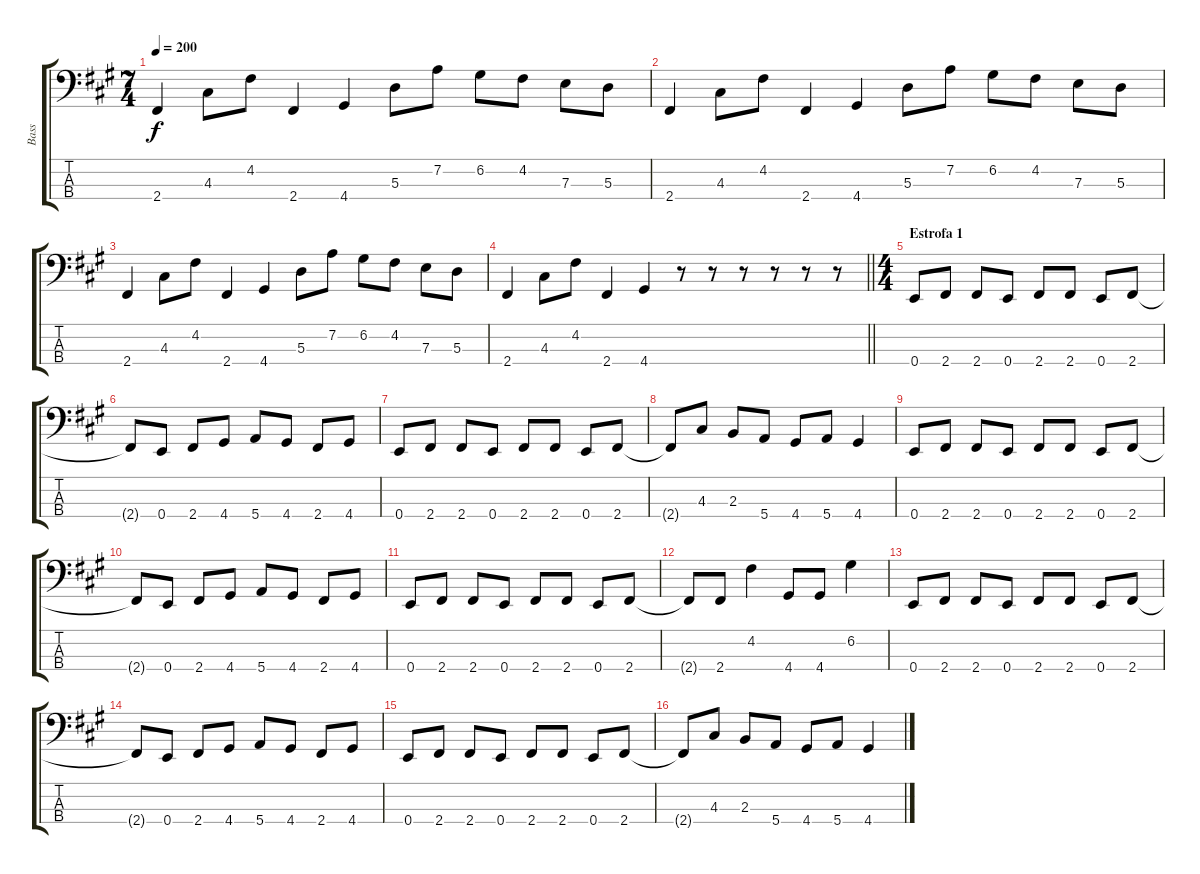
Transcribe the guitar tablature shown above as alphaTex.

\track ("Bass" "Bass") {instrument electricbassfinger}
\staff {score tabs}
\tuning (G2 D2 A1 E1) {hide}
\ts (7 4)
\tempo 200
\clef f4
\ks f#minor
2.4.4{dy f} 4.3.8 4.2.8 2.4.4 4.4.4 5.3.8 7.2.8 6.2.8 4.2.8 7.3.8 5.3.8 |
2.4.4 4.3.8 4.2.8 2.4.4 4.4.4 5.3.8 7.2.8 6.2.8 4.2.8 7.3.8 5.3.8 |
2.4.4 4.3.8 4.2.8 2.4.4 4.4.4 5.3.8 7.2.8 6.2.8 4.2.8 7.3.8 5.3.8 |
\barLineRight lightlight
2.4.4 4.3.8 4.2.8 2.4.4 4.4.4 r.8 r.8 r.8 r.8 r.8 r.8 |
\ts (4 4)
\section ("" "Estrofa 1")
0.4.8 2.4.8 2.4.8 0.4.8 2.4.8 2.4.8 0.4.8 2.4.8 |
2.4{t}.8 0.4.8 2.4.8 4.4.8 5.4.8 4.4.8 2.4.8 4.4.8 |
0.4.8 2.4.8 2.4.8 0.4.8 2.4.8 2.4.8 0.4.8 2.4.8 |
2.4{t}.8 4.3.8 2.3.8 5.4.8 4.4.8 5.4.8 4.4.4 |
0.4.8 2.4.8 2.4.8 0.4.8 2.4.8 2.4.8 0.4.8 2.4.8 |
2.4{t}.8 0.4.8 2.4.8 4.4.8 5.4.8 4.4.8 2.4.8 4.4.8 |
0.4.8 2.4.8 2.4.8 0.4.8 2.4.8 2.4.8 0.4.8 2.4.8 |
2.4{t}.8 2.4.8 4.2.4 4.4.8 4.4.8 6.2.4 |
0.4.8 2.4.8 2.4.8 0.4.8 2.4.8 2.4.8 0.4.8 2.4.8 |
2.4{t}.8 0.4.8 2.4.8 4.4.8 5.4.8 4.4.8 2.4.8 4.4.8 |
0.4.8 2.4.8 2.4.8 0.4.8 2.4.8 2.4.8 0.4.8 2.4.8 |
2.4{t}.8 4.3.8 2.3.8 5.4.8 4.4.8 5.4.8 4.4.4
